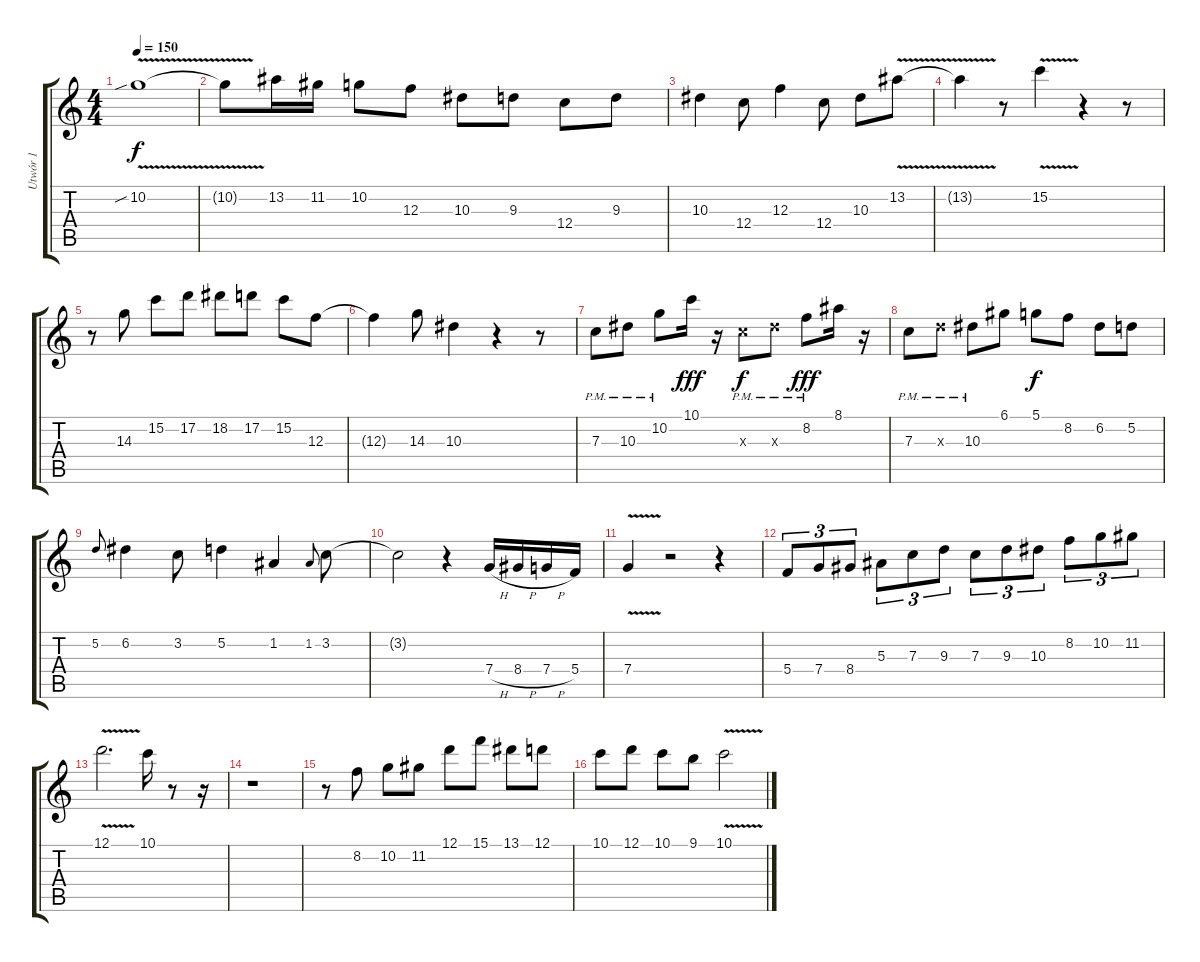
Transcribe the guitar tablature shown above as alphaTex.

\track ("Utwór 1" "Utwór 1") {instrument acousticguitarsteel}
\staff {score tabs}
\tuning (D4 A3 F3 C3 G2 C2) {hide}
\ts (4 4)
\tempo 150
\clef g2
\ks c
10.2{v sib}.1{dy f} |
10.2{t}.8 13.2.16 11.2.16 10.2.8 12.3.8 10.3.8 9.3.8 12.4.8 9.3.8 |
10.3.4 12.4.8 12.3.4 12.4.8 10.3.8 13.2{v}.8 |
13.2{t}.4 r.8 15.2{v}.4 r.4 r.8 |
r.8 14.3.8 15.2.8 17.2.8 18.2.8 17.2.8 15.2.8 12.3.8 |
12.3{t}.4 14.3.8 10.3.4 r.4 r.8 |
7.3{pm}.8 10.3{pm}.8 10.2{pm}.8 10.1.16{dy fff} r.16 7.3{pm x}.8{dy f} 10.3{pm x}.8 8.2{pm}.8{dy fff} 8.1.16 r.16 |
7.3{pm}.8 9.3{pm x}.8 10.3{pm}.8 6.1.8 5.1.8{dy f} 8.2.8 6.2.8 5.2.8 |
5.2.8{gr onbeat} 6.2.4 3.2.8 5.2.4 1.2.4 1.2.8{gr onbeat} 3.2.8 |
3.2{t}.2 r.4 7.4{h}.16 8.4{h}.16 7.4{h}.16 5.4.16 |
7.4{v}.4 r.2 r.4 |
5.4.8{tu (3 2)} 7.4.8{tu (3 2)} 8.4.8{tu (3 2)} 5.3.8{tu (3 2)} 7.3.8{tu (3 2)} 9.3.8{tu (3 2)} 7.3.8{tu (3 2)} 9.3.8{tu (3 2)} 10.3.8{tu (3 2)} 8.2.8{tu (3 2)} 10.2.8{tu (3 2)} 11.2.8{tu (3 2)} |
12.1{v}.2{d} 10.1.16 r.8 r.16 |
r.1 |
r.8 8.2.8 10.2.8 11.2.8 12.1.8 15.1.8 13.1.8 12.1.8 |
10.1.8 12.1.8 10.1.8 9.1.8 10.1{v}.2
